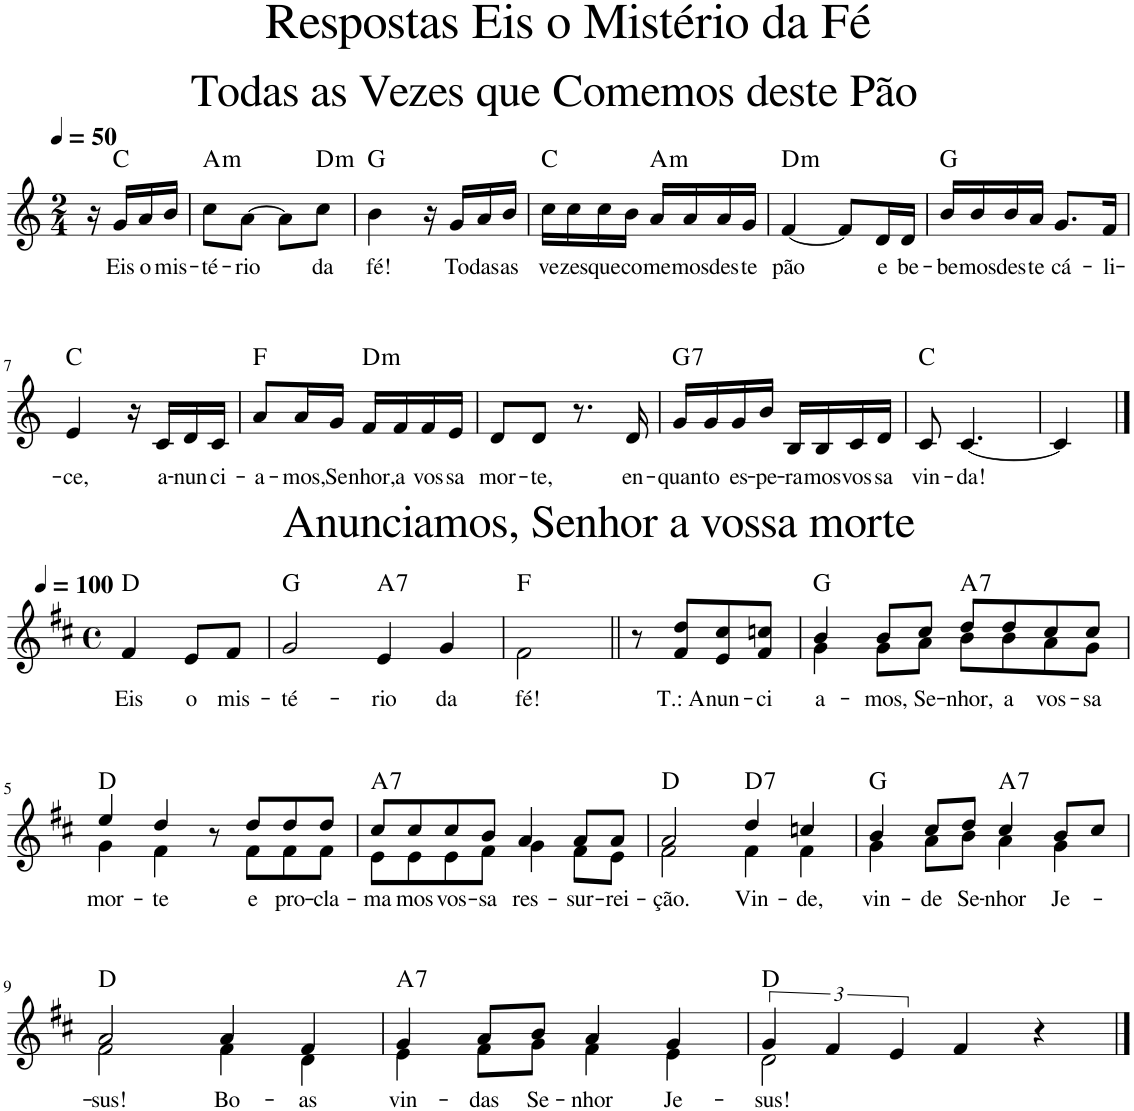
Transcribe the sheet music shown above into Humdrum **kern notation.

**kern	**text	**harte
*part1	*part1	*part1
*staff1	*staff1	*
*I"Voz	*	*
*I'Vo.	*	*
*clefG2	*	*
*k[]	*	*
*M2/4	*	*
*MM50	*	*
=1	=1	=1
!LO:TX:a:t=Todas as Vezes que Comemos deste Pão	!	!
16r	.	.
!	!LO:LY:b	!
16g/LL	Eis	C:maj
!	!LO:LY:b	!
16a/	o	.
!	!LO:LY:b	!
16b/JJ	mis-	.
=2	=2	=2
!	!LO:LY:b	!LO:H:kt=m
8cc\L	-té-	A:min
!	!LO:LY:b	!
[8a\J	-rio	.
8a\L]	.	.
!	!LO:LY:b	!LO:H:kt=m
8cc\J	da	D:min
=3	=3	=3
!	!LO:LY:b	!
4b\	fé!	G:maj
16r	.	.
!	!LO:LY:b	!
16g/LL	To-	.
!	!LO:LY:b	!
16a/	-das	.
!	!LO:LY:b	!
16b/JJ	as	.
=4	=4	=4
!	!LO:LY:b	!
16cc\LL	ve-	C:maj
!	!LO:LY:b	!
16cc\	-zes	.
!	!LO:LY:b	!
16cc\	que	.
!	!LO:LY:b	!
16b\JJ	co-	.
!	!LO:LY:b	!LO:H:kt=m
16a/LL	-me-	A:min
!	!LO:LY:b	!
16a/	-mos	.
!	!LO:LY:b	!
16a/	des-	.
!	!LO:LY:b	!
16g/JJ	-te	.
=5	=5	=5
!	!LO:LY:b	!LO:H:kt=m
[4f/	pão	D:min
8f/L]	.	.
!	!LO:LY:b	!
16d/L	e	.
!	!LO:LY:b	!
16d/JJ	be-	.
=6	=6	=6
!	!LO:LY:b	!
16b/LL	-be-	G:maj
!	!LO:LY:b	!
16b/	-mos	.
!	!LO:LY:b	!
16b/	des-	.
!	!LO:LY:b	!
16a/JJ	-te	.
!	!LO:LY:b	!
8.g/L	cá-	.
!	!LO:LY:b	!
16f/Jk	-li-	.
!!LO:LB:g=z
=7	=7	=7
!	!LO:LY:b	!
4e/	-ce,	C:maj
16r	.	.
!	!LO:LY:b	!
16c/LL	a-	.
!	!LO:LY:b	!
16d/	-nun-	.
!	!LO:LY:b	!
16c/JJ	-ci-	.
=8	=8	=8
!	!LO:LY:b	!
8a/L	-a-	F:maj
!	!LO:LY:b	!
16a/L	-mos,	.
!	!LO:LY:b	!
16g/JJ	Se-	.
!	!LO:LY:b	!LO:H:kt=m
16f/LL	-nhor,	D:min
!	!LO:LY:b	!
16f/	a	.
!	!LO:LY:b	!
16f/	vos-	.
!	!LO:LY:b	!
16e/JJ	-sa	.
=9	=9	=9
!	!LO:LY:b	!
8d/L	mor-	.
!	!LO:LY:b	!
8d/J	-te,	.
8.r	.	.
!	!LO:LY:b	!
16d/	en-	.
=10	=10	=10
!	!LO:LY:b	!LO:H:kt=7
16g/LL	-quan-	G:7
!	!LO:LY:b	!
16g/	-to	.
!	!LO:LY:b	!
16g/	es-	.
!	!LO:LY:b	!
16b/JJ	-pe-	.
!	!LO:LY:b	!
16B/LL	-ra-	.
!	!LO:LY:b	!
16B/	-mos	.
!	!LO:LY:b	!
16c/	vos-	.
!	!LO:LY:b	!
16d/JJ	-sa	.
=11	=11	=11
!	!LO:LY:b	!
8c/	vin-	C:maj
!	!LO:LY:b	!
[4.c/	-da!	.
=12	=12	=12
4c/]	.	.
!!LO:LB:g=z
==1	==1	==1
*k[f#c#]	*	*
*M4/4	*	*
*met(c)	*	*
*MM100	*	*
!LO:TX:a:t=Anunciamos, Senhor a vossa morte	!	!
!	!LO:LY:b	!
4f#/	Eis	D:maj
!	!LO:LY:b	!
8e/L	o	.
!	!LO:LY:b	!
8f#/J	mis-	.
=2	=2	=2
!	!LO:LY:b	!
2g/	-té-	G:maj
!	!LO:LY:b	!LO:H:kt=7
4e/	-rio	A:7
!	!LO:LY:b	!
4g/	da	.
=3||	=3||	=3||
*^	*	*
!	!	!LO:LY:b	!
2ryy	2f#\	fé!	F:maj
8r	2ryy	.	.
!	!	!LO:LY:b	!
8f#/ 8dd/L	.	T.: A-	.
!	!	!LO:LY:b	!
8e/ 8cc#/	.	-nun-	.
!	!	!LO:LY:b	!
8f#/ 8ccn/J	.	-ci-	.
=4	=4	=4	=4
!	!	!LO:LY:b	!
4b/	4g\	-a-	G:maj
!	!	!LO:LY:b	!
8b/L	8g\L	-mos,	.
!	!	!LO:LY:b	!
8cc#/J	8a\J	Se-	.
!	!	!LO:LY:b	!LO:H:kt=7
8dd/L	8b\L	-nhor,	A:7
!	!	!LO:LY:b	!
8dd/	8b\	a	.
!	!	!LO:LY:b	!
8cc#/	8a\	vos-	.
!	!	!LO:LY:b	!
8cc#/J	8g\J	-sa	.
!!LO:LB:g=z	!!
=5	=5	=5	=5
!	!	!LO:LY:b	!
4ee/	4g\	mor-	D:maj
!	!	!LO:LY:b	!
4dd/	4f#\	-te	.
8r	8ryy	.	.
!	!	!LO:LY:b	!
8dd/L	8f#\L	e	.
!	!	!LO:LY:b	!
8dd/	8f#\	pro-	.
!	!	!LO:LY:b	!
8dd/J	8f#\J	-cla-	.
=6	=6	=6	=6
!	!	!LO:LY:b	!LO:H:kt=7
8cc#/L	8e\L	-ma-	A:7
!	!	!LO:LY:b	!
8cc#/	8e\	-mos	.
!	!	!LO:LY:b	!
8cc#/	8e\	vos-	.
!	!	!LO:LY:b	!
8b/J	8f#\J	-sa	.
!	!	!LO:LY:b	!
4a/	4g\	res-	.
!	!	!LO:LY:b	!
8a/L	8f#\L	-sur-	.
!	!	!LO:LY:b	!
8a/J	8e\J	-rei-	.
=7	=7	=7	=7
!	!	!LO:LY:b	!
2a/	2f#\	-ção.	D:maj
!	!	!LO:LY:b	!LO:H:kt=7
4dd/	4f#\	Vin-	D:7
!	!	!LO:LY:b	!
4ccn/	4f#\	-de,	.
=8	=8	=8	=8
!	!	!LO:LY:b	!
4b/	4g\	vin-	G:maj
!	!	!LO:LY:b	!
8cc#/L	8a\L	-de	.
!	!	!LO:LY:b	!
8dd/J	8b\J	Se-	.
!	!	!LO:LY:b	!LO:H:kt=7
4cc#/	4a\	-nhor	A:7
!	!	!LO:LY:b	!
8b/L	4g\	Je-	.
8cc#/J	.	.	.
!!LO:LB:g=z	!!
=9	=9	=9	=9
!	!	!LO:LY:b	!
2a/	2f#\	-sus!	D:maj
!	!	!LO:LY:b	!
4a/	4f#\	Bo-	.
!	!	!LO:LY:b	!
4f#/	4d\	-as	.
=10	=10	=10	=10
!	!	!LO:LY:b	!LO:H:kt=7
4g/	4e\	vin-	A:7
!	!	!LO:LY:b	!
8a/L	8f#\L	-das	.
!	!	!LO:LY:b	!
8b/J	8g\J	Se-	.
!	!	!LO:LY:b	!
4a/	4f#\	-nhor	.
!	!	!LO:LY:b	!
4g/	4e\	Je-	.
=11	=11	=11	=11
!	!	!LO:LY:b	!
6g/	2d\	-sus!	D:maj
6f#/	.	.	.
6e/	.	.	.
4f#/	2ryy	.	.
4r	.	.	.
*v	*v	*	*
==	==	==
*-	*-	*-
